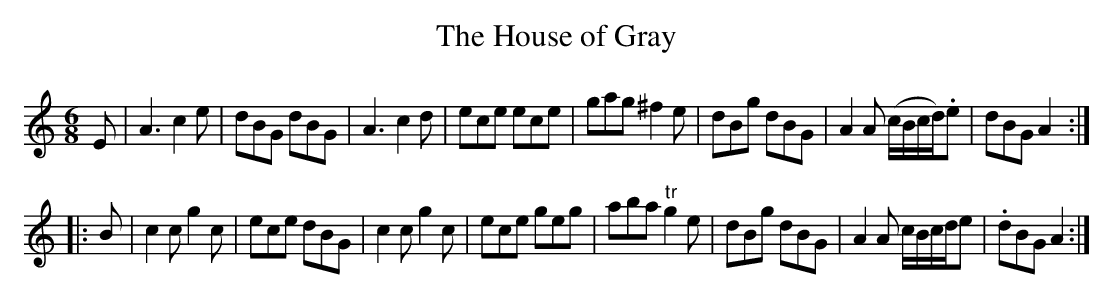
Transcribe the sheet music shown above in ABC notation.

X:1
T:House of Gray, The
M:6/8
K:Am
E|\
A3 c2e| dBG dBG| A3 c2d| ece ece| \
gag ^f2e| dBg dBG| A2A (c/B/c/d/).e| dBG A2::
B|\
c2c g2c| ece dBG| c2c g2c| ece geg| \
aba "tr"g2e| dBg dBG| A2A c/B/c/d/e| .dBG A2:|
